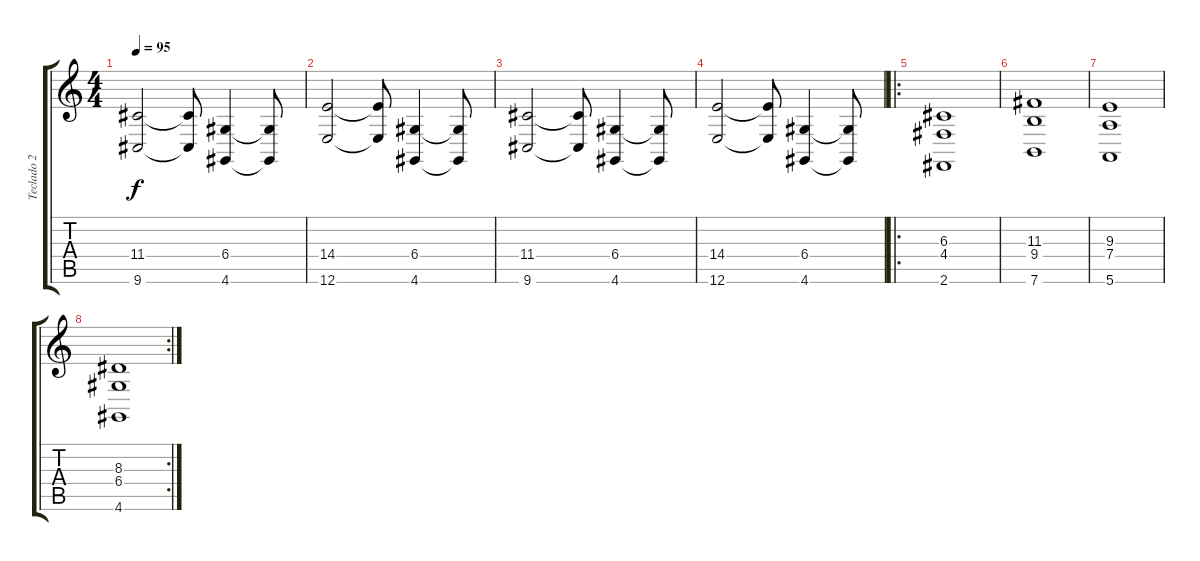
\track ("Teclado 2" "Teclado 2") {instrument violin}
\staff {score tabs}
\tuning (E4 B3 G3 D3 A2 E2) {hide}
\ts (4 4)
\tempo 95
\clef g2
\ks c
(11.4 9.6).2{dy f volume 4 instrument ocarina} (11.4{t} 9.6{t}).8 (6.4 4.6).4 (6.4{t} 4.6{t}).8 |
(14.4 12.6).2 (14.4{t} 12.6{t}).8 (6.4 4.6).4 (6.4{t} 4.6{t}).8 |
(11.4 9.6).2{volume 4 instrument ocarina} (11.4{t} 9.6{t}).8 (6.4 4.6).4 (6.4{t} 4.6{t}).8 |
(14.4 12.6).2 (14.4{t} 12.6{t}).8 (6.4 4.6).4 (6.4{t} 4.6{t}).8 |
\ro
(6.3 4.4 2.6).1{volume 13 instrument churchorgan} |
(11.3 9.4 7.6).1 |
(9.3 7.4 5.6).1 |
\rc 2
(8.3 6.4 4.6).1
